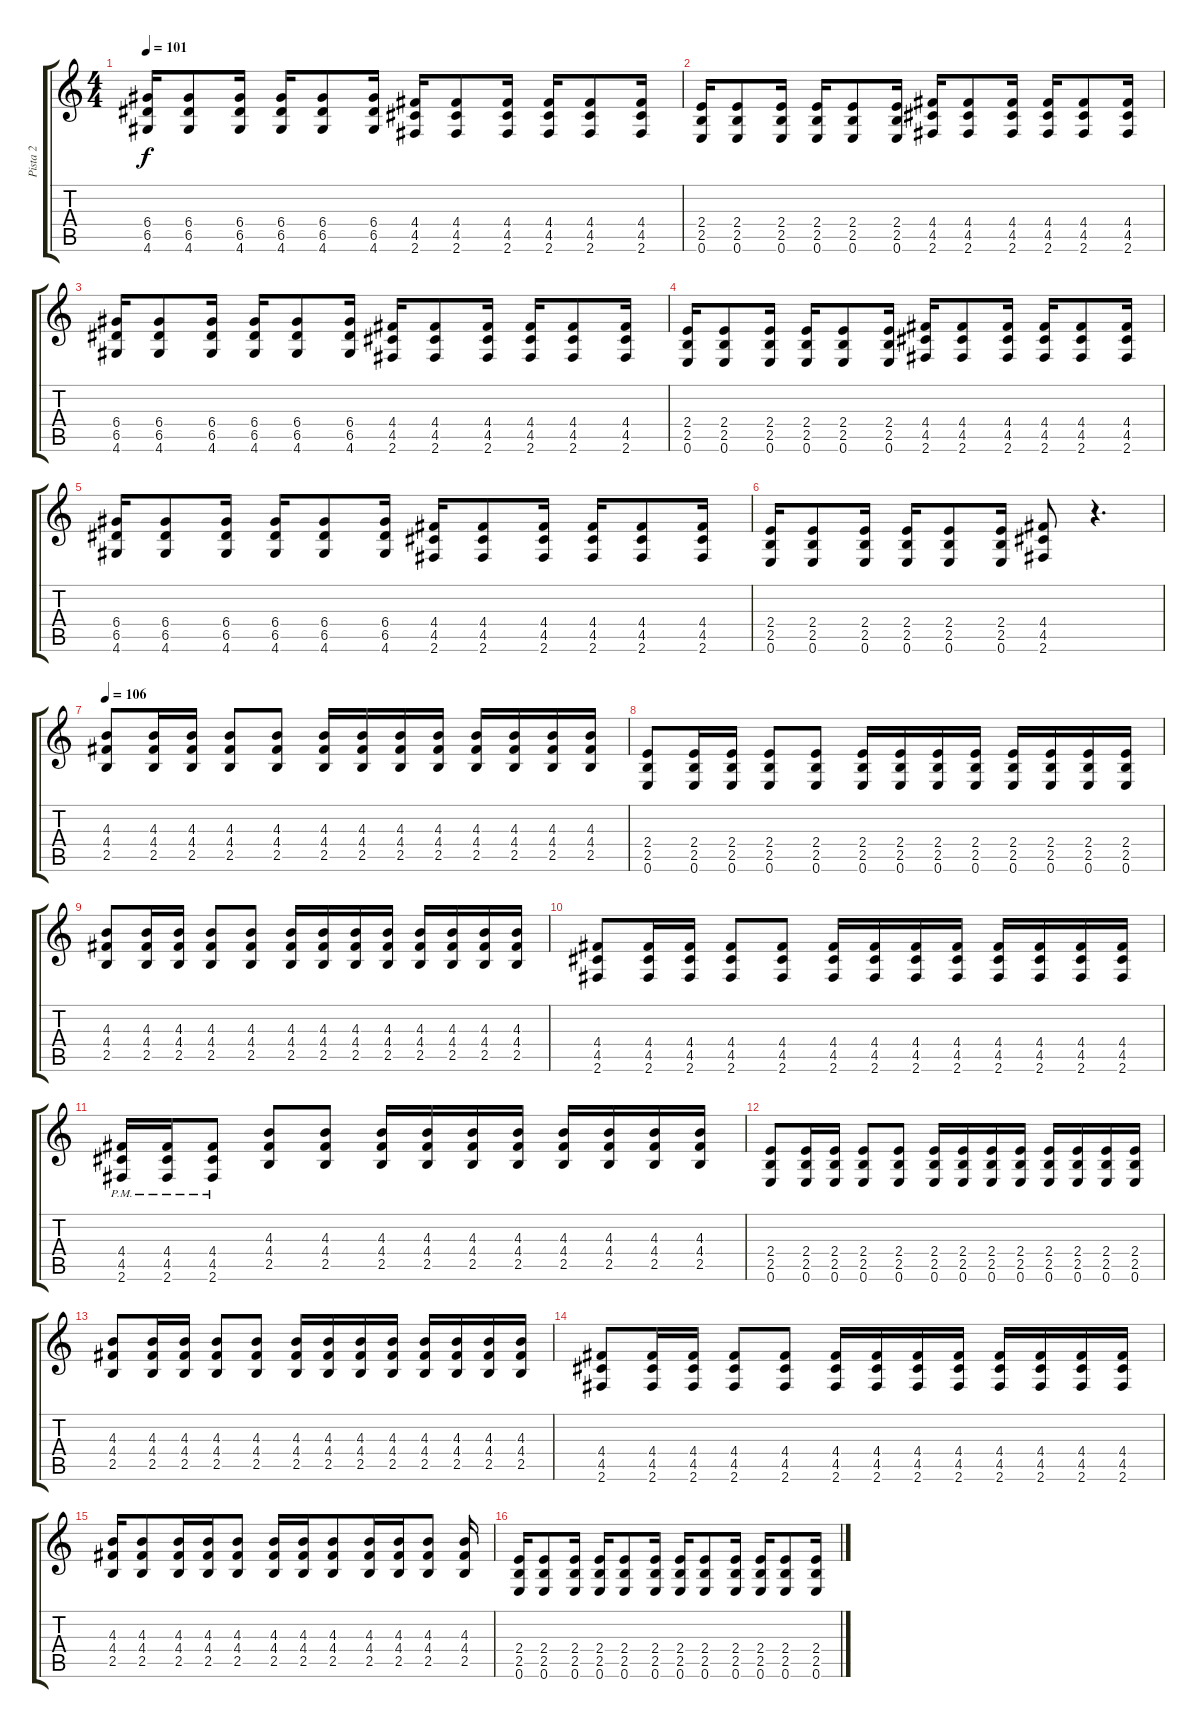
\track ("Pista 2" "Pista 2") {instrument distortionguitar}
\staff {score tabs}
\tuning (E4 B3 G3 D3 A2 E2) {hide}
\ts (4 4)
\tempo 101
\clef g2
\ks c
(6.4 6.5 4.6).16{dy f} (6.4 6.5 4.6).8 (6.4 6.5 4.6).16 (6.4 6.5 4.6).16 (6.4 6.5 4.6).8 (6.4 6.5 4.6).16 (4.4 4.5 2.6).16 (4.4 4.5 2.6).8 (4.4 4.5 2.6).16 (4.4 4.5 2.6).16 (4.4 4.5 2.6).8 (4.4 4.5 2.6).16 |
(2.4 2.5 0.6).16 (2.4 2.5 0.6).8 (2.4 2.5 0.6).16 (2.4 2.5 0.6).16 (2.4 2.5 0.6).8 (2.4 2.5 0.6).16 (4.4 4.5 2.6).16 (4.4 4.5 2.6).8 (4.4 4.5 2.6).16 (4.4 4.5 2.6).16 (4.4 4.5 2.6).8 (4.4 4.5 2.6).16 |
(6.4 6.5 4.6).16 (6.4 6.5 4.6).8 (6.4 6.5 4.6).16 (6.4 6.5 4.6).16 (6.4 6.5 4.6).8 (6.4 6.5 4.6).16 (4.4 4.5 2.6).16 (4.4 4.5 2.6).8 (4.4 4.5 2.6).16 (4.4 4.5 2.6).16 (4.4 4.5 2.6).8 (4.4 4.5 2.6).16 |
(2.4 2.5 0.6).16 (2.4 2.5 0.6).8 (2.4 2.5 0.6).16 (2.4 2.5 0.6).16 (2.4 2.5 0.6).8 (2.4 2.5 0.6).16 (4.4 4.5 2.6).16 (4.4 4.5 2.6).8 (4.4 4.5 2.6).16 (4.4 4.5 2.6).16 (4.4 4.5 2.6).8 (4.4 4.5 2.6).16 |
(6.4 6.5 4.6).16 (6.4 6.5 4.6).8 (6.4 6.5 4.6).16 (6.4 6.5 4.6).16 (6.4 6.5 4.6).8 (6.4 6.5 4.6).16 (4.4 4.5 2.6).16 (4.4 4.5 2.6).8 (4.4 4.5 2.6).16 (4.4 4.5 2.6).16 (4.4 4.5 2.6).8 (4.4 4.5 2.6).16 |
(2.4 2.5 0.6).16 (2.4 2.5 0.6).8 (2.4 2.5 0.6).16 (2.4 2.5 0.6).16 (2.4 2.5 0.6).8 (2.4 2.5 0.6).16 (4.4 4.5 2.6).8 r.4{d} |
\tempo 106
(4.3 4.4 2.5).8 (4.3 4.4 2.5).16 (4.3 4.4 2.5).16 (4.3 4.4 2.5).8 (4.3 4.4 2.5).8 (4.3 4.4 2.5).16 (4.3 4.4 2.5).16 (4.3 4.4 2.5).16 (4.3 4.4 2.5).16 (4.3 4.4 2.5).16 (4.3 4.4 2.5).16 (4.3 4.4 2.5).16 (4.3 4.4 2.5).16 |
(2.4 2.5 0.6).8 (2.4 2.5 0.6).16 (2.4 2.5 0.6).16 (2.4 2.5 0.6).8 (2.4 2.5 0.6).8 (2.4 2.5 0.6).16 (2.4 2.5 0.6).16 (2.4 2.5 0.6).16 (2.4 2.5 0.6).16 (2.4 2.5 0.6).16 (2.4 2.5 0.6).16 (2.4 2.5 0.6).16 (2.4 2.5 0.6).16 |
(4.3 4.4 2.5).8 (4.3 4.4 2.5).16 (4.3 4.4 2.5).16 (4.3 4.4 2.5).8 (4.3 4.4 2.5).8 (4.3 4.4 2.5).16 (4.3 4.4 2.5).16 (4.3 4.4 2.5).16 (4.3 4.4 2.5).16 (4.3 4.4 2.5).16 (4.3 4.4 2.5).16 (4.3 4.4 2.5).16 (4.3 4.4 2.5).16 |
(4.4 4.5 2.6).8 (4.4 4.5 2.6).16 (4.4 4.5 2.6).16 (4.4 4.5 2.6).8 (4.4 4.5 2.6).8 (4.4 4.5 2.6).16 (4.4 4.5 2.6).16 (4.4 4.5 2.6).16 (4.4 4.5 2.6).16 (4.4 4.5 2.6).16 (4.4 4.5 2.6).16 (4.4 4.5 2.6).16 (4.4 4.5 2.6).16 |
(4.4{pm} 4.5{pm} 2.6{pm}).16 (4.4{pm} 4.5{pm} 2.6{pm}).16 (4.4{pm} 4.5{pm} 2.6{pm}).8 (4.3 4.4 2.5).8 (4.3 4.4 2.5).8 (4.3 4.4 2.5).16 (4.3 4.4 2.5).16 (4.3 4.4 2.5).16 (4.3 4.4 2.5).16 (4.3 4.4 2.5).16 (4.3 4.4 2.5).16 (4.3 4.4 2.5).16 (4.3 4.4 2.5).16 |
(2.4 2.5 0.6).8 (2.4 2.5 0.6).16 (2.4 2.5 0.6).16 (2.4 2.5 0.6).8 (2.4 2.5 0.6).8 (2.4 2.5 0.6).16 (2.4 2.5 0.6).16 (2.4 2.5 0.6).16 (2.4 2.5 0.6).16 (2.4 2.5 0.6).16 (2.4 2.5 0.6).16 (2.4 2.5 0.6).16 (2.4 2.5 0.6).16 |
(4.3 4.4 2.5).8 (4.3 4.4 2.5).16 (4.3 4.4 2.5).16 (4.3 4.4 2.5).8 (4.3 4.4 2.5).8 (4.3 4.4 2.5).16 (4.3 4.4 2.5).16 (4.3 4.4 2.5).16 (4.3 4.4 2.5).16 (4.3 4.4 2.5).16 (4.3 4.4 2.5).16 (4.3 4.4 2.5).16 (4.3 4.4 2.5).16 |
(4.4 4.5 2.6).8 (4.4 4.5 2.6).16 (4.4 4.5 2.6).16 (4.4 4.5 2.6).8 (4.4 4.5 2.6).8 (4.4 4.5 2.6).16 (4.4 4.5 2.6).16 (4.4 4.5 2.6).16 (4.4 4.5 2.6).16 (4.4 4.5 2.6).16 (4.4 4.5 2.6).16 (4.4 4.5 2.6).16 (4.4 4.5 2.6).16 |
(4.3 4.4 2.5).16 (4.3 4.4 2.5).8 (4.3 4.4 2.5).16{beam merge} (4.3 4.4 2.5).16 (4.3 4.4 2.5).8{beam split} (4.3 4.4 2.5).16{beam merge} (4.3 4.4 2.5).16 (4.3 4.4 2.5).8 (4.3 4.4 2.5).16{beam merge} (4.3 4.4 2.5).16 (4.3 4.4 2.5).8{beam split} (4.3 4.4 2.5).16 |
(2.4 2.5 0.6).16 (2.4 2.5 0.6).8 (2.4 2.5 0.6).16 (2.4 2.5 0.6).16 (2.4 2.5 0.6).8 (2.4 2.5 0.6).16 (2.4 2.5 0.6).16 (2.4 2.5 0.6).8 (2.4 2.5 0.6).16 (2.4 2.5 0.6).16 (2.4 2.5 0.6).8 (2.4 2.5 0.6).16
